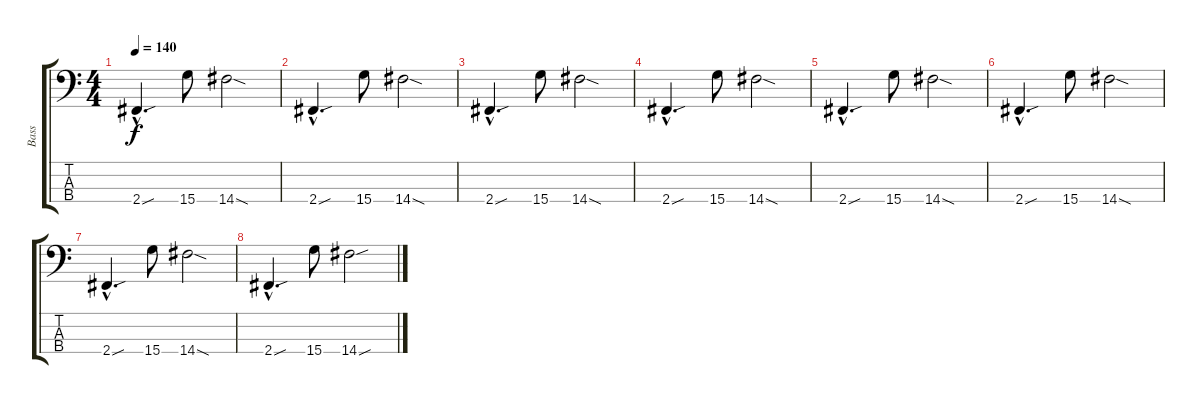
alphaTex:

\track ("Bass" "Bass") {instrument electricbasspick}
\staff {score tabs}
\tuning (G2 D2 A1 E1) {hide}
\ts (4 4)
\tempo 140
\clef f4
\ks c
2.4{sou hac}.4{d dy f} 15.4.8 14.4{sod}.2 |
2.4{sou hac}.4{d} 15.4.8 14.4{sod}.2 |
2.4{sou hac}.4{d} 15.4.8 14.4{sod}.2 |
2.4{sou hac}.4{d} 15.4.8 14.4{sod}.2 |
2.4{sou hac}.4{d} 15.4.8 14.4{sod}.2 |
2.4{sou hac}.4{d} 15.4.8 14.4{sod}.2 |
2.4{sou hac}.4{d} 15.4.8 14.4{sod}.2 |
2.4{sou hac}.4{d} 15.4.8 14.4{sou}.2
